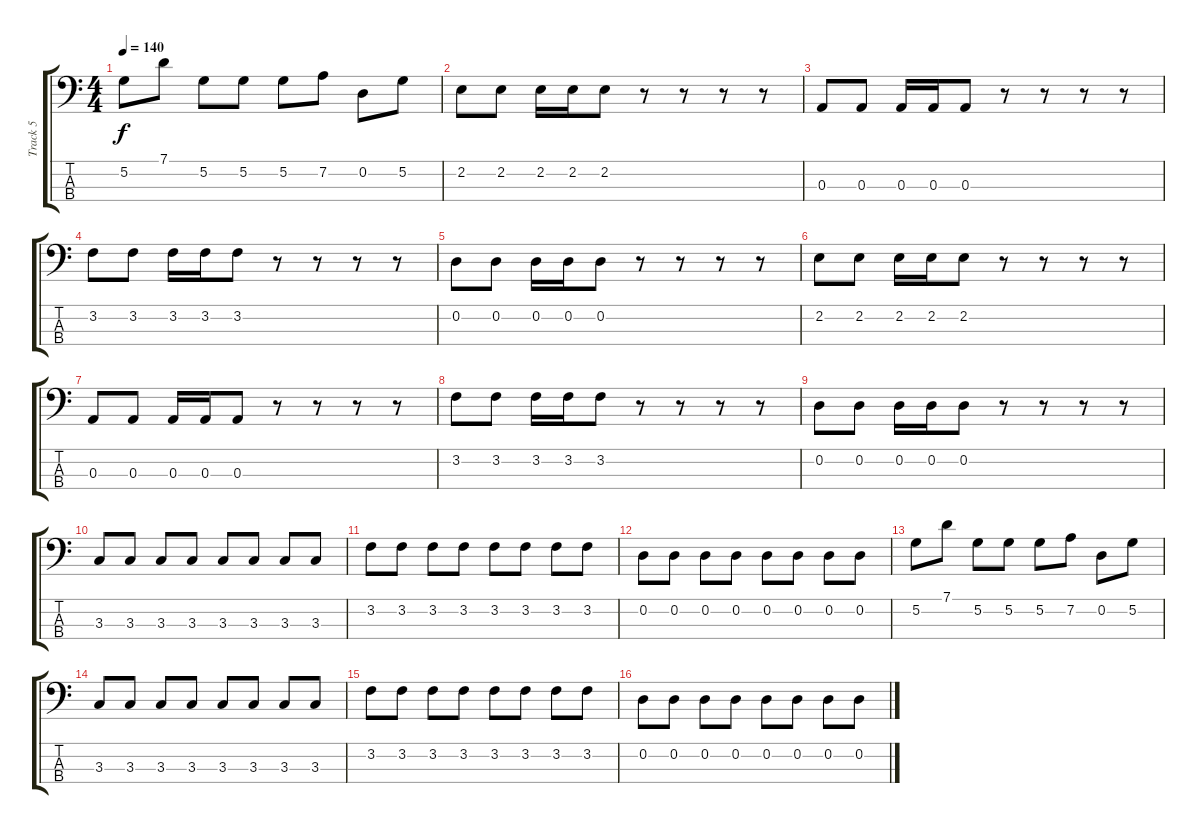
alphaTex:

\track ("Track 5" "Track 5") {instrument electricbassfinger}
\staff {score tabs}
\tuning (G2 D2 A1 E1) {hide}
\ts (4 4)
\tempo 140
\clef f4
\ks c
5.2.8{dy f} 7.1.8 5.2.8 5.2.8 5.2.8 7.2.8 0.2.8 5.2.8 |
2.2.8 2.2.8 2.2.16 2.2.16 2.2.8 r.8 r.8 r.8 r.8 |
0.3.8 0.3.8 0.3.16 0.3.16 0.3.8 r.8 r.8 r.8 r.8 |
3.2.8 3.2.8 3.2.16 3.2.16 3.2.8 r.8 r.8 r.8 r.8 |
0.2.8 0.2.8 0.2.16 0.2.16 0.2.8 r.8 r.8 r.8 r.8 |
2.2.8 2.2.8 2.2.16 2.2.16 2.2.8 r.8 r.8 r.8 r.8 |
0.3.8 0.3.8 0.3.16 0.3.16 0.3.8 r.8 r.8 r.8 r.8 |
3.2.8 3.2.8 3.2.16 3.2.16 3.2.8 r.8 r.8 r.8 r.8 |
0.2.8 0.2.8 0.2.16 0.2.16 0.2.8 r.8 r.8 r.8 r.8 |
3.3.8 3.3.8 3.3.8 3.3.8 3.3.8 3.3.8 3.3.8 3.3.8 |
3.2.8 3.2.8 3.2.8 3.2.8 3.2.8 3.2.8 3.2.8 3.2.8 |
0.2.8 0.2.8 0.2.8 0.2.8 0.2.8 0.2.8 0.2.8 0.2.8 |
5.2.8 7.1.8 5.2.8 5.2.8 5.2.8 7.2.8 0.2.8 5.2.8 |
3.3.8 3.3.8 3.3.8 3.3.8 3.3.8 3.3.8 3.3.8 3.3.8 |
3.2.8 3.2.8 3.2.8 3.2.8 3.2.8 3.2.8 3.2.8 3.2.8 |
0.2.8 0.2.8 0.2.8 0.2.8 0.2.8 0.2.8 0.2.8 0.2.8
